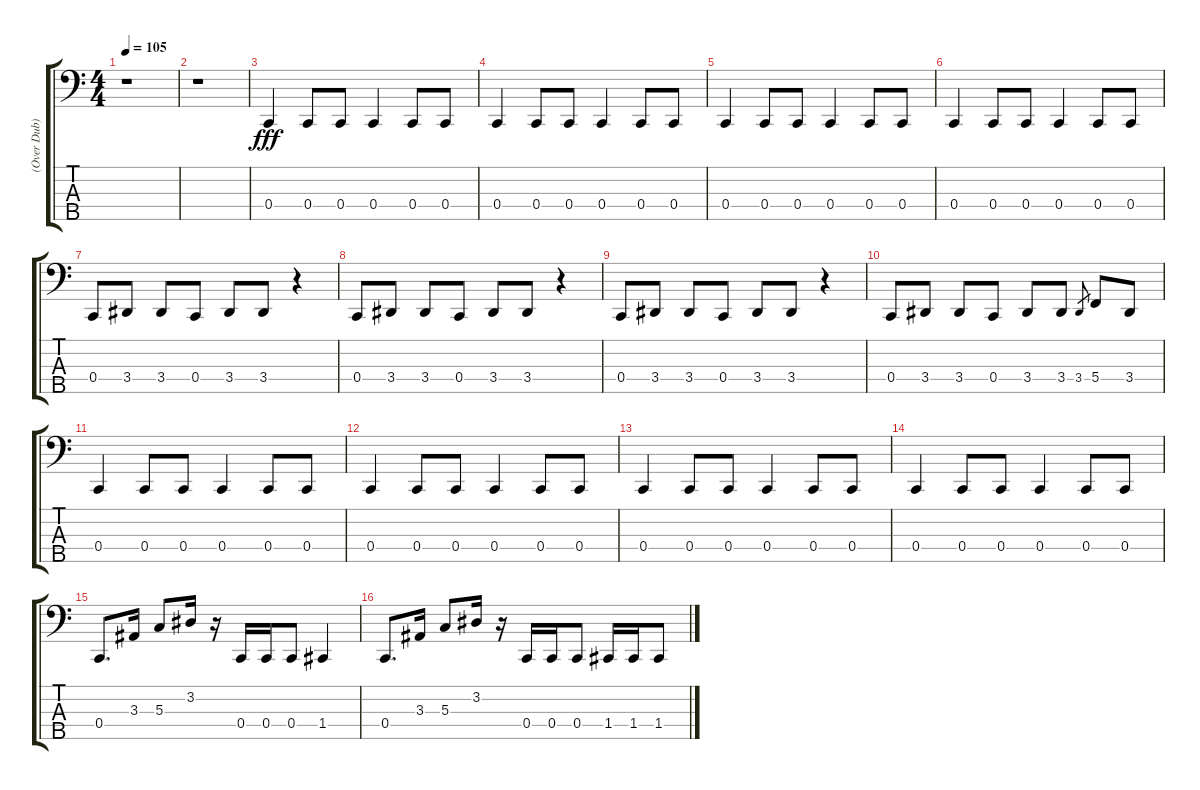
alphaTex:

\track ("(Over Dub)" "(Over Dub)") {instrument electricbassfinger}
\staff {score tabs}
\tuning (F2 C2 G1 C1 G0) {hide}
\ts (4 4)
\tempo 105
\clef f4
\ks c
r.1{dy fff} |
r.1 |
0.4.4 0.4.8 0.4.8 0.4.4 0.4.8 0.4.8 |
0.4.4 0.4.8 0.4.8 0.4.4 0.4.8 0.4.8 |
0.4.4 0.4.8 0.4.8 0.4.4 0.4.8 0.4.8 |
0.4.4 0.4.8 0.4.8 0.4.4 0.4.8 0.4.8 |
0.4.8 3.4.8 3.4.8 0.4.8 3.4.8 3.4.8 r.4 |
0.4.8 3.4.8 3.4.8 0.4.8 3.4.8 3.4.8 r.4 |
0.4.8 3.4.8 3.4.8 0.4.8 3.4.8 3.4.8 r.4 |
0.4.8 3.4.8 3.4.8 0.4.8 3.4.8 3.4.8 3.4.8{gr} 5.4.8 3.4.8 |
0.4.4 0.4.8 0.4.8 0.4.4 0.4.8 0.4.8 |
0.4.4 0.4.8 0.4.8 0.4.4 0.4.8 0.4.8 |
0.4.4 0.4.8 0.4.8 0.4.4 0.4.8 0.4.8 |
0.4.4 0.4.8 0.4.8 0.4.4 0.4.8 0.4.8 |
0.4.8{d} 3.3.16 5.3.8 3.2.16 r.16 0.4.16 0.4.16 0.4.8 1.4.4 |
0.4.8{d} 3.3.16 5.3.8 3.2.16 r.16 0.4.16 0.4.16 0.4.8 1.4.16 1.4.16 1.4.8
